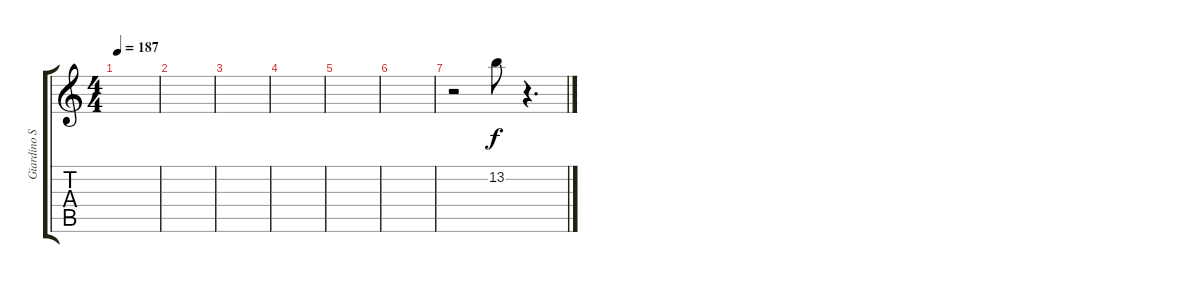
\track ("Giardino Solo Eb" "Giardino S") {instrument overdrivenguitar}
\staff {score tabs}
\tuning (Eb4 Bb3 Gb3 Db3 Ab2 Eb2) {hide}
\ts (4 4)
\tempo 187
\clef g2
\ks c
|
|
|
|
|
|
r.2{volume 11 balance 16} 13.2.8 r.4{d}
